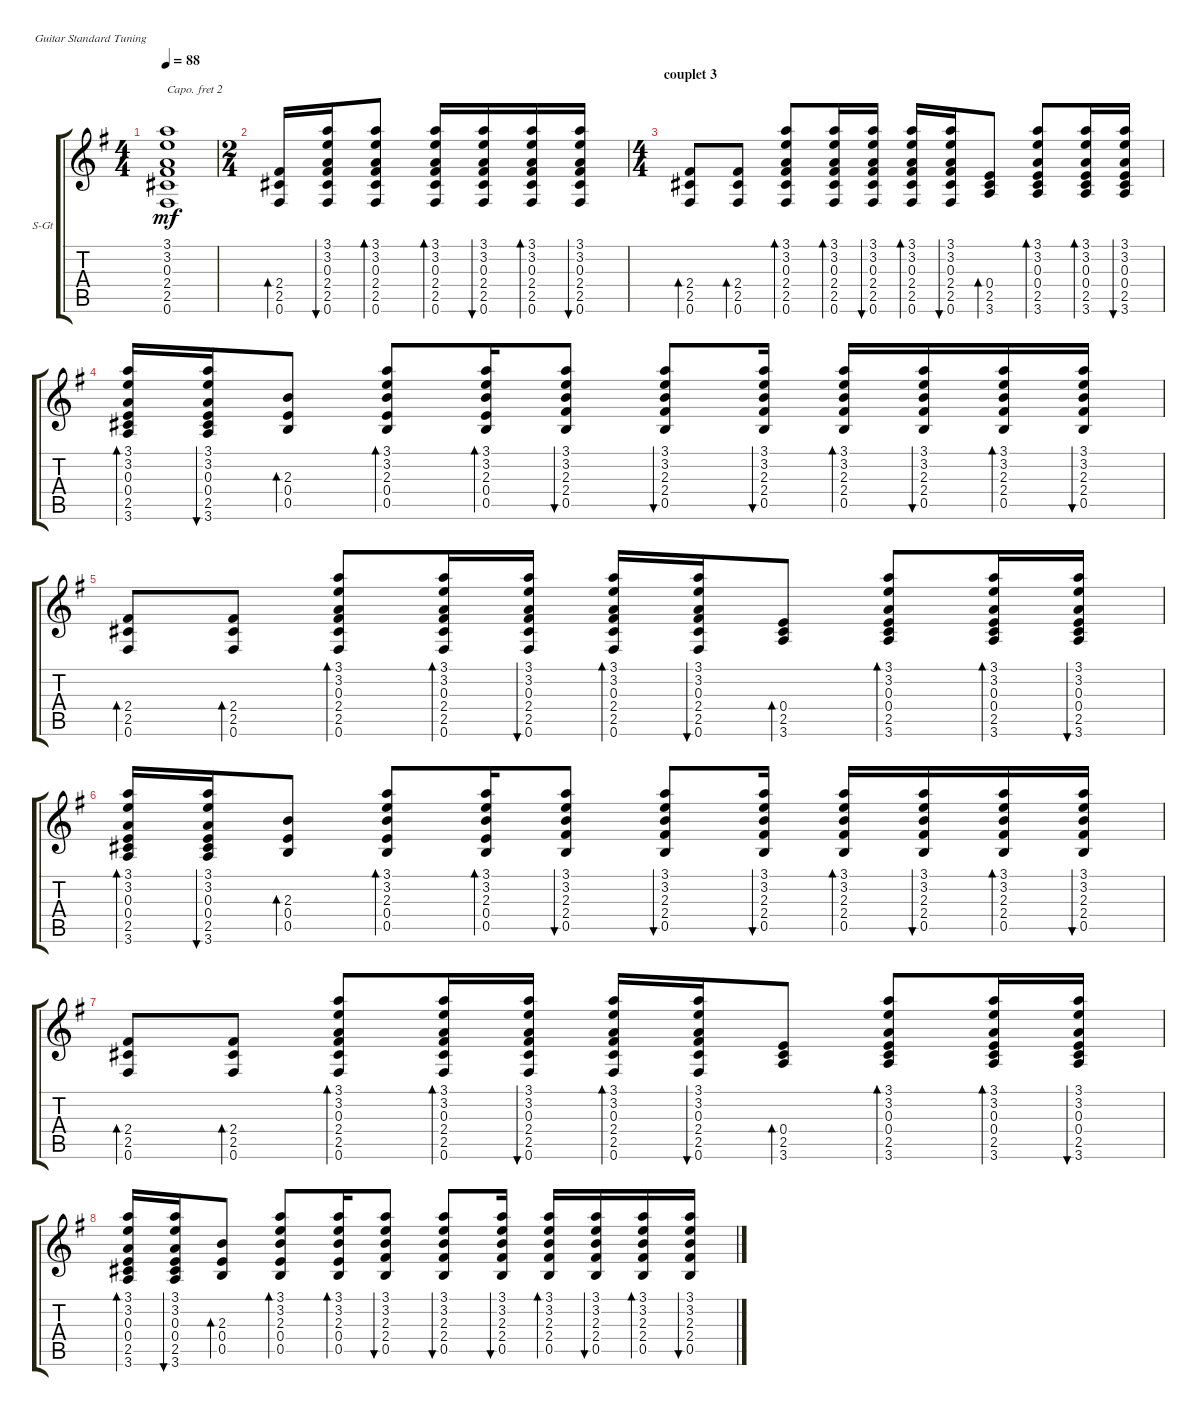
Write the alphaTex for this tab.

\defaultSystemsLayout 4
\bracketExtendMode groupsimilarinstruments
\firstSystemTrackNameOrientation horizontal
\otherSystemsTrackNameOrientation horizontal
\track ("Guitar Base" "S-Gt") {instrument acousticguitarsteel}
\staff {score tabs}
\capo 2
\tuning (E4 B3 G3 D3 A2 E2)
\ts (4 4)
\tempo 88
\clef g2
\ks eminor
(2.5{t} 2.4{t} 0.3{t} 3.2{t} 3.1{t} 0.6{t}).1{dy mf} |
\ts (2 4)
(0.6 2.5 2.4).16{bd 30} (0.6 2.5 2.4 0.3 3.2 3.1).16{bu 30} (0.6 2.5 2.4 0.3 3.2 3.1).8{bd 30} (0.6 2.5 2.4 0.3 3.2 3.1).16{bd 30} (0.6 2.5 2.4 0.3 3.2 3.1).16{bu 30} (0.6 2.5 2.4 0.3 3.2 3.1).16{bd 30} (0.6 2.5 2.4 0.3 3.2 3.1).16{bu 30} |
\ts (4 4)
\section ("" "couplet 3")
(0.6 2.5 2.4).8{bd 30} (0.6 2.5 2.4).8{bd 30} (0.6 2.5 2.4 0.3 3.2 3.1).8{bd 30} (0.6 2.5 2.4 0.3 3.2 3.1).16{bd 30} (0.6 2.5 2.4 0.3 3.2 3.1).16{bu 30} (0.6 2.5 2.4 0.3 3.2 3.1).16{bd 30} (0.6 2.5 2.4 0.3 3.2 3.1).16{bu 30} (3.6 2.5 0.4).8{bd 30} (3.6 2.5 0.4 0.3 3.2 3.1).8{bd 30} (3.6 2.5 0.4 0.3 3.2 3.1).16{bd 30} (3.6 2.5 0.4 0.3 3.2 3.1).16{bu 30} |
(3.6 2.5 0.4 0.3 3.2 3.1).16{bd 30} (3.6 2.5 0.4 0.3 3.2 3.1).16{bu 30} (0.5 0.4 2.3).8{bd 30} (0.4 2.3 3.2 3.1 0.5).8{bd 30} (0.4 2.3 3.2 3.1 0.5).16{bd 30} (2.4 2.3 3.2 3.1 0.5).8{bu 30} (2.4 2.3 3.2 3.1 0.5).8{bu 30} (2.4 2.3 3.2 3.1 0.5).16{bu 30} (2.4 2.3 3.2 3.1 0.5).16{bd 30} (2.4 2.3 3.2 3.1 0.5).16{bu 30} (2.4 2.3 3.2 3.1 0.5).16{bd 30} (2.4 2.3 3.2 3.1 0.5).16{bu 30} |
(0.6 2.5 2.4).8{bd 30} (0.6 2.5 2.4).8{bd 30} (0.6 2.5 2.4 0.3 3.2 3.1).8{bd 30} (0.6 2.5 2.4 0.3 3.2 3.1).16{bd 30} (0.6 2.5 2.4 0.3 3.2 3.1).16{bu 30} (0.6 2.5 2.4 0.3 3.2 3.1).16{bd 30} (0.6 2.5 2.4 0.3 3.2 3.1).16{bu 30} (3.6 2.5 0.4).8{bd 30} (3.6 2.5 0.4 0.3 3.2 3.1).8{bd 30} (3.6 2.5 0.4 0.3 3.2 3.1).16{bd 30} (3.6 2.5 0.4 0.3 3.2 3.1).16{bu 30} |
(3.6 2.5 0.4 0.3 3.2 3.1).16{bd 30} (3.6 2.5 0.4 0.3 3.2 3.1).16{bu 30} (0.5 0.4 2.3).8{bd 30} (0.4 2.3 3.2 3.1 0.5).8{bd 30} (0.4 2.3 3.2 3.1 0.5).16{bd 30} (2.4 2.3 3.2 3.1 0.5).8{bu 30} (2.4 2.3 3.2 3.1 0.5).8{bu 30} (2.4 2.3 3.2 3.1 0.5).16{bu 30} (2.4 2.3 3.2 3.1 0.5).16{bd 30} (2.4 2.3 3.2 3.1 0.5).16{bu 30} (2.4 2.3 3.2 3.1 0.5).16{bd 30} (2.4 2.3 3.2 3.1 0.5).16{bu 30} |
(0.6 2.5 2.4).8{bd 30} (0.6 2.5 2.4).8{bd 30} (0.6 2.5 2.4 0.3 3.2 3.1).8{bd 30} (0.6 2.5 2.4 0.3 3.2 3.1).16{bd 30} (0.6 2.5 2.4 0.3 3.2 3.1).16{bu 30} (0.6 2.5 2.4 0.3 3.2 3.1).16{bd 30} (0.6 2.5 2.4 0.3 3.2 3.1).16{bu 30} (3.6 2.5 0.4).8{bd 30} (3.6 2.5 0.4 0.3 3.2 3.1).8{bd 30} (3.6 2.5 0.4 0.3 3.2 3.1).16{bd 30} (3.6 2.5 0.4 0.3 3.2 3.1).16{bu 30} |
(3.6 2.5 0.4 0.3 3.2 3.1).16{bd 30} (3.6 2.5 0.4 0.3 3.2 3.1).16{bu 30} (0.5 0.4 2.3).8{bd 30} (0.4 2.3 3.2 3.1 0.5).8{bd 30} (0.4 2.3 3.2 3.1 0.5).16{bd 30} (2.4 2.3 3.2 3.1 0.5).8{bu 30} (2.4 2.3 3.2 3.1 0.5).8{bu 30} (2.4 2.3 3.2 3.1 0.5).16{bu 30} (2.4 2.3 3.2 3.1 0.5).16{bd 30} (2.4 2.3 3.2 3.1 0.5).16{bu 30} (2.4 2.3 3.2 3.1 0.5).16{bd 30} (2.4 2.3 3.2 3.1 0.5).16{bu 30}
